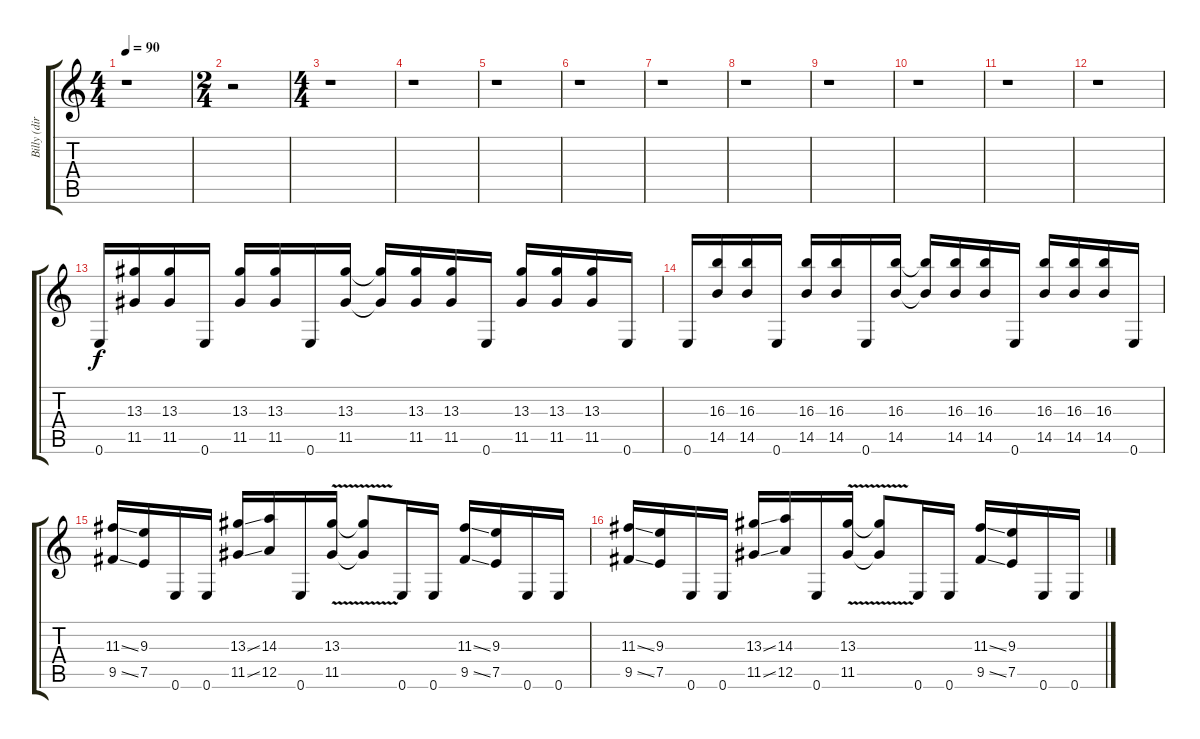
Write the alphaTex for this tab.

\track ("Billy (dirty)" "Billy (dir") {instrument distortionguitar}
\staff {score tabs}
\tuning (E4 B3 G3 D3 A2 E2) {hide}
\ts (4 4)
\tempo 90
\clef g2
\ks c
r.1{dy f instrument distortionguitar} |
\ts (2 4)
r.2 |
\ts (4 4)
r.1 |
r.1 |
r.1 |
r.1 |
r.1 |
r.1 |
r.1 |
r.1 |
r.1 |
r.1 |
0.6.16 (13.3 11.5).16 (13.3 11.5).16 0.6.16 (13.3 11.5).16 (13.3 11.5).16 0.6.16 (13.3 11.5).16 (13.3{t} 11.5{t}).16 (13.3 11.5).16 (13.3 11.5).16 0.6.16 (13.3 11.5).16 (13.3 11.5).16 (13.3 11.5).16 0.6.16 |
0.6.16 (16.3 14.5).16 (16.3 14.5).16 0.6.16 (16.3 14.5).16 (16.3 14.5).16 0.6.16 (16.3 14.5).16 (16.3{t} 14.5{t}).16 (16.3 14.5).16 (16.3 14.5).16 0.6.16 (16.3 14.5).16 (16.3 14.5).16 (16.3 14.5).16 0.6.16 |
(11.3{ss} 9.5{ss}).16 (9.3 7.5).16 0.6.16 0.6.16 (13.3{ss} 11.5{ss}).16 (14.3 12.5).16 0.6.16 (13.3{v} 11.5{v}).16 (13.3{v t} 11.5{v t}).8 0.6.16 0.6.16 (11.3{ss} 9.5{ss}).16 (9.3 7.5).16 0.6.16 0.6.16 |
(11.3{ss} 9.5{ss}).16 (9.3 7.5).16 0.6.16 0.6.16 (13.3{ss} 11.5{ss}).16 (14.3 12.5).16 0.6.16 (13.3{v} 11.5{v}).16 (13.3{v t} 11.5{v t}).8 0.6.16 0.6.16 (11.3{ss} 9.5{ss}).16 (9.3 7.5).16 0.6.16 0.6.16
